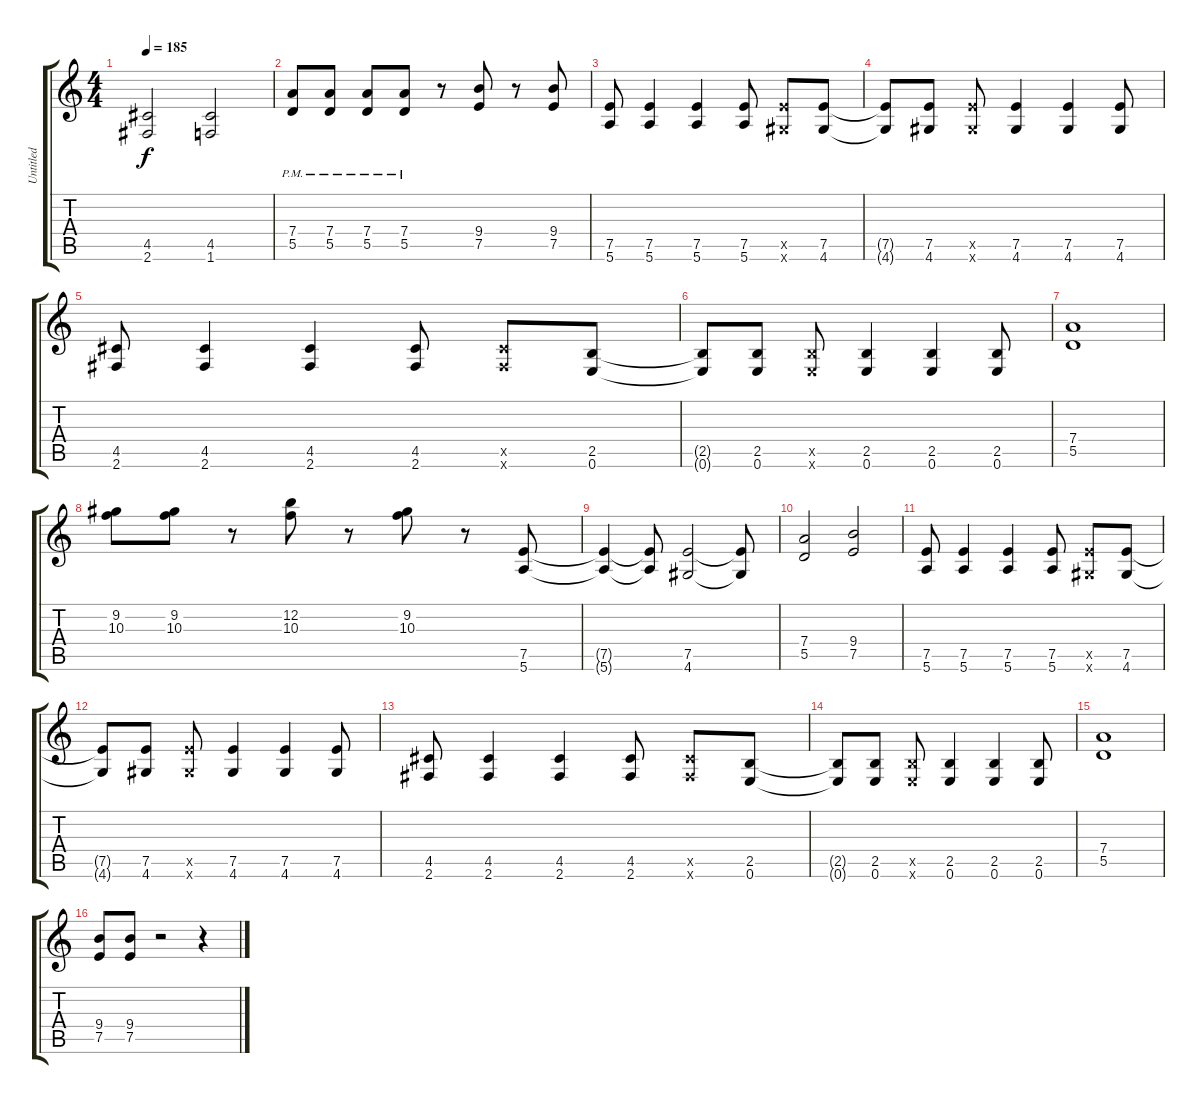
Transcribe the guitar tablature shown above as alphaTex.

\track ("Untitled" "Untitled") {instrument distortionguitar}
\staff {score tabs}
\tuning (E4 B3 G3 D3 A2 E2) {hide}
\ts (4 4)
\tempo 185
\clef g2
\ks c
(4.5 2.6).2{dy f instrument distortionguitar} (4.5 1.6).2 |
(7.4{pm} 5.5{pm}).8 (7.4{pm} 5.5{pm}).8 (7.4{pm} 5.5{pm}).8 (7.4{pm} 5.5{pm}).8 r.8 (9.4 7.5).8 r.8 (9.4 7.5).8 |
(7.5 5.6).8 (7.5 5.6).4 (7.5 5.6).4 (7.5 5.6).8 (7.5{x} 4.6{x}).8 (7.5 4.6).8 |
(7.5{t} 4.6{t}).8 (7.5 4.6).8 (7.5{x} 4.6{x}).8 (7.5 4.6).4 (7.5 4.6).4 (7.5 4.6).8 |
(4.5 2.6).8 (4.5 2.6).4 (4.5 2.6).4 (4.5 2.6).8 (4.5{x} 2.6{x}).8 (2.5 0.6).8 |
(2.5{t} 0.6{t}).8 (2.5 0.6).8 (2.5{x} 0.6{x}).8 (2.5 0.6).4 (2.5 0.6).4 (2.5 0.6).8 |
(7.4 5.5).1 |
(9.2 10.3).8 (9.2 10.3).8 r.8 (12.2 10.3).8 r.8 (9.2 10.3).8 r.8 (7.5 5.6).8 |
(7.5{t} 5.6{t}).4 (7.5{t} 5.6{t}).8 (7.5 4.6).2 (7.5{t} 4.6{t}).8 |
(7.4 5.5).2 (9.4 7.5).2 |
(7.5 5.6).8 (7.5 5.6).4 (7.5 5.6).4 (7.5 5.6).8 (7.5{x} 4.6{x}).8 (7.5 4.6).8 |
(7.5{t} 4.6{t}).8 (7.5 4.6).8 (7.5{x} 4.6{x}).8 (7.5 4.6).4 (7.5 4.6).4 (7.5 4.6).8 |
(4.5 2.6).8 (4.5 2.6).4 (4.5 2.6).4 (4.5 2.6).8 (4.5{x} 2.6{x}).8 (2.5 0.6).8 |
(2.5{t} 0.6{t}).8 (2.5 0.6).8 (2.5{x} 0.6{x}).8 (2.5 0.6).4 (2.5 0.6).4 (2.5 0.6).8 |
(7.4 5.5).1 |
(9.4 7.5).8 (9.4 7.5).8 r.2 r.4
